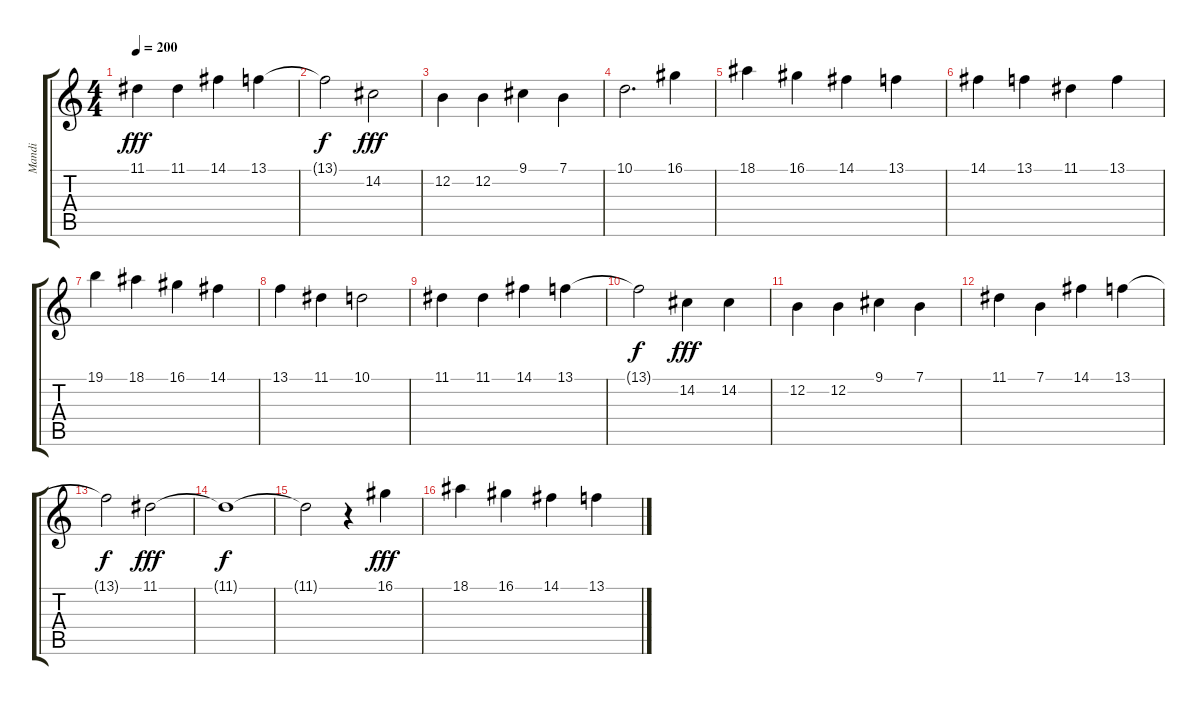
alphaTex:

\track ("Mandi" "Mandi") {instrument voiceoohs}
\staff {score tabs}
\tuning (E4 B3 G3 D3 A2 E2) {hide}
\ts (4 4)
\tempo 200
\clef g2
\ks c
11.1.4{dy fff} 11.1.4 14.1.4 13.1.4 |
13.1{t}.2{dy f} 14.2.2{dy fff} |
12.2.4 12.2.4 9.1.4 7.1.4 |
10.1.2{d} 16.1.4 |
18.1.4 16.1.4 14.1.4 13.1.4 |
14.1.4 13.1.4 11.1.4 13.1.4 |
19.1.4 18.1.4 16.1.4 14.1.4 |
13.1.4 11.1.4 10.1.2 |
11.1.4 11.1.4 14.1.4 13.1.4 |
13.1{t}.2{dy f} 14.2.4{dy fff} 14.2.4 |
12.2.4 12.2.4 9.1.4 7.1.4 |
11.1.4 7.1.4 14.1.4 13.1.4 |
13.1{t}.2{dy f} 11.1.2{dy fff} |
11.1{t}.1{dy f} |
11.1{t}.2 r.4 16.1.4{dy fff} |
18.1.4 16.1.4 14.1.4 13.1.4
